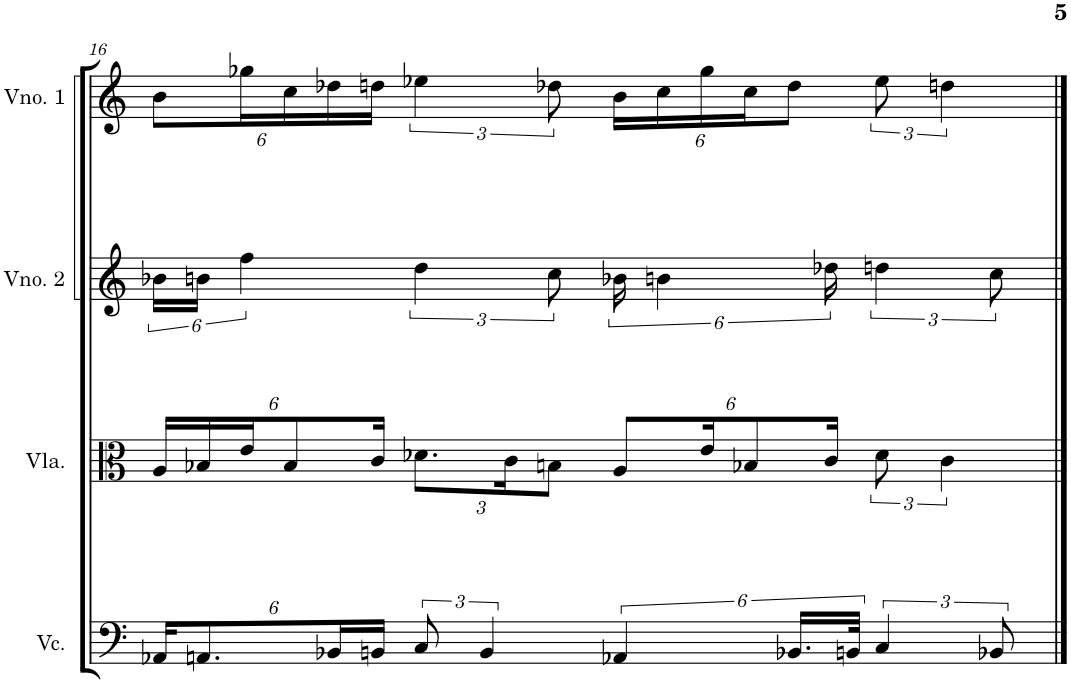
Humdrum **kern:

**kern	**kern	**kern	**kern
*part4	*part3	*part2	*part1
*staff4	*staff3	*staff2	*staff1
*I"Violoncelo	*I"Viola	*I"Violino 2	*I"Violino 1
*I'Vc.	*I'Vla.	*I'Vno. 2	*I'Vno. 1
!!LO:PB:g=z
*clefF4	*clefC3	*clefG2	*clefG2
*k[]	*k[]	*k[]	*k[]
*M4/4	*M4/4	*M4/4	*M4/4
*Xbrackettup	*Xbrackettup	*	*Xbrackettup
=16	=16	=16	=16
24AA-X/KL	24A/LL	24b-X\LL	12b\L
12.AAn/	24B-X/	24bn\JJ	.
.	24e/J	6ff\	24gg-X\L
.	12B-/	.	24cc\
24BB-X/L	.	.	24dd-X\
24BBn/JJ	24c/Jk	.	24ddn\JJ
*brackettup	*	*	*brackettup
12C/	12.d-X\L	6dd\	6ee-X\
6BB/	.	.	.
.	24c\K	.	.
.	12Bn\J	12cc\	12dd-X\
*	*	*	*Xbrackettup
6AA-X/	12A/L	24b-X\	24b\LL
.	.	6bn\	24cc\
.	24e/K	.	24gg-\
.	12B-X/	.	24cc\J
24.BB-X/LL	.	.	12dd-\J
.	24c/Jk	24dd-X\	.
48BBn/JJk	.	.	.
*	*brackettup	*	*brackettup
6C/	12d-\	6ddn\	12ee-\
.	6c\	.	6ddn\
12BB-X/	.	12cc\	.
==	==	==	==
*-	*-	*-	*-
